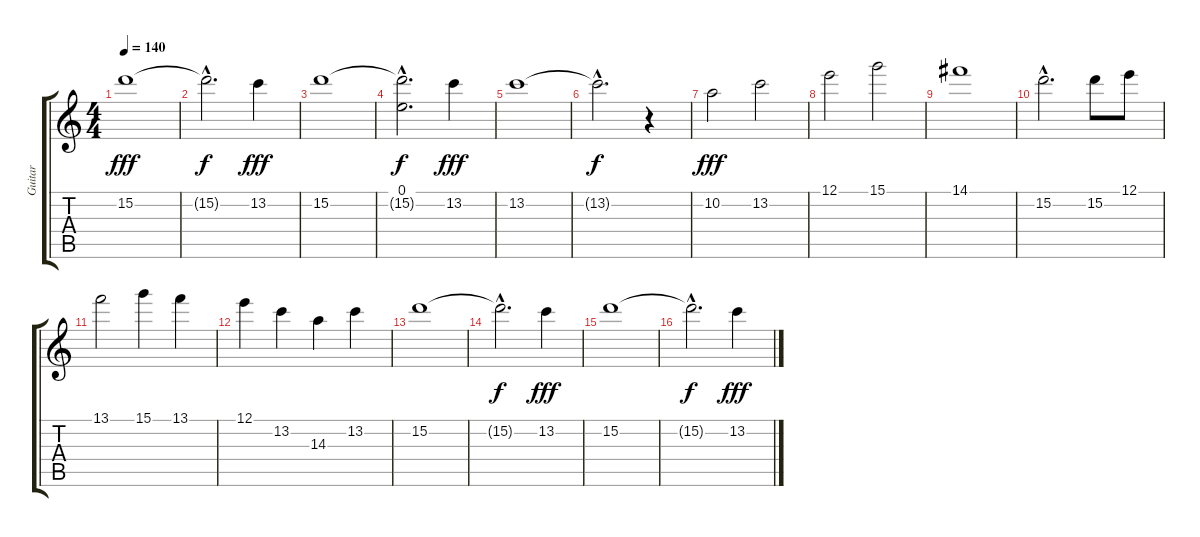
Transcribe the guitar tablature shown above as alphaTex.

\track ("Guitar" "Guitar") {instrument distortionguitar}
\staff {score tabs}
\tuning (E4 B3 G3 D3 A2 E2) {hide}
\ts (4 4)
\tempo 140
\clef g2
\ks c
15.2.1{dy fff} |
15.2{hac t}.2{d dy f} 13.2.4{dy fff} |
15.2.1 |
(0.1{hac} 15.2{hac t}).2{d dy f} 13.2.4{dy fff} |
13.2.1 |
13.2{hac t}.2{d dy f} r.4 |
10.2.2{dy fff} 13.2.2 |
12.1.2 15.1.2 |
14.1.1 |
15.2{hac}.2{d} 15.2.8 12.1.8 |
13.1.2 15.1.4 13.1.4 |
12.1.4 13.2.4 14.3.4 13.2.4 |
15.2.1 |
15.2{hac t}.2{d dy f} 13.2.4{dy fff} |
15.2.1 |
15.2{hac t}.2{d dy f} 13.2.4{dy fff}
